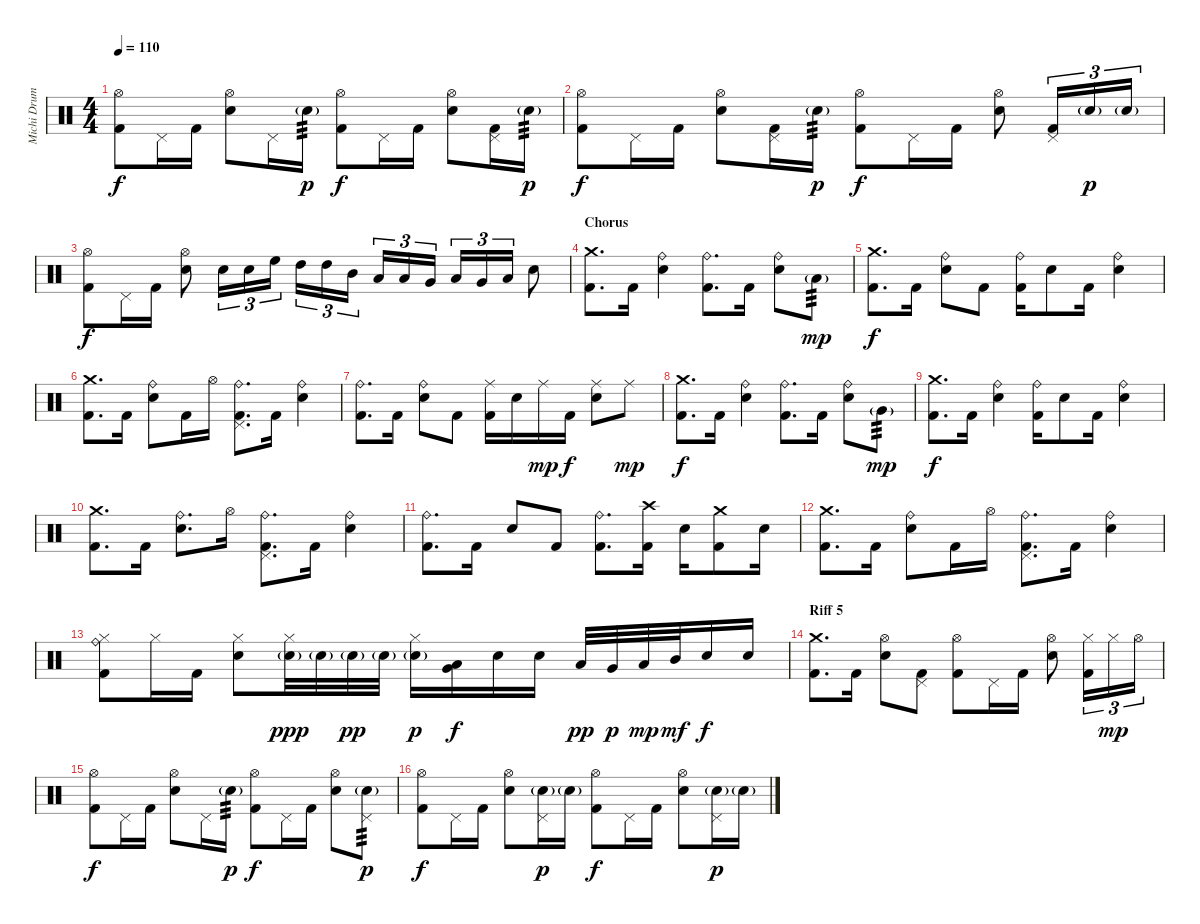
\track ("Michi Drums" "Michi Drum") {instrument percussion}
\staff {score}
\articulation defaults
\ts (4 4)
\tempo 110
\clef neutral
\ks c
("Hi-Hat (open)" "Kick (hit) 2").8{dy f} "Pedal Hi-Hat (hit)".16 "Kick (hit) 2".16 ("Hi-Hat (open)" "Electric Snare (hit)").8 "Pedal Hi-Hat (hit)".16 "Electric Snare (hit)"{g}.16{tp 3 dy p} ("Hi-Hat (open)" "Kick (hit) 2").8{dy f} "Pedal Hi-Hat (hit)".16 "Kick (hit) 2".16 ("Hi-Hat (open)" "Electric Snare (hit)").8 ("Pedal Hi-Hat (hit)" "Kick (hit) 2").16 "Electric Snare (hit)"{g}.16{tp 3 dy p} |
("Hi-Hat (open)" "Kick (hit) 2").8{dy f} "Pedal Hi-Hat (hit)".16 "Kick (hit) 2".16 ("Hi-Hat (open)" "Electric Snare (hit)").8 ("Pedal Hi-Hat (hit)" "Kick (hit) 2").16 "Electric Snare (hit)"{g}.16{tp 3 dy p} ("Hi-Hat (open)" "Kick (hit) 2").8{dy f} "Pedal Hi-Hat (hit)".16 "Kick (hit) 2".16 ("Hi-Hat (open)" "Electric Snare (hit)").8 ("Pedal Hi-Hat (hit)" "Kick (hit) 2").16{tu (3 2)} "Electric Snare (hit)"{g}.16{tu (3 2) dy p} "Electric Snare (hit)"{g}.16{tu (3 2)} |
("Hi-Hat (open)" "Kick (hit) 2").8{dy f} "Pedal Hi-Hat (hit)".16 "Kick (hit) 2".16 ("Hi-Hat (open)" "Electric Snare (hit)").8 "Electric Snare (hit)".16{tu (3 2)} "Electric Snare (hit)".16{tu (3 2)} "High Floor Tom (hit)".16{tu (3 2)} "High Tom (hit)".16{tu (3 2)} "High Tom (hit)".16{tu (3 2)} "Mid Tom (hit)".16{tu (3 2)} "Low Tom (hit)".16{tu (3 2)} "Low Tom (hit)".16{tu (3 2)} "Very Low Tom (hit)".16{tu (3 2)} "Low Floor Tom (hit)".16{tu (3 2)} "Very Low Tom (hit)".16{tu (3 2)} "Low Tom (hit)".16{tu (3 2)} "Electric Snare (hit)".8 |
\section ("" "Chorus")
("Crash medium (hit)" "Kick (hit) 2").8{d} "Kick (hit) 2".16 ("Ride (bell)" "Electric Snare (hit)").4 ("Ride (bell)" "Kick (hit) 2").8{d} "Kick (hit) 2".16 ("Ride (bell)" "Electric Snare (hit)").8 "Low Floor Tom (hit)"{g}.8{tp 3 dy mp} |
("Crash medium (hit)" "Kick (hit) 2").8{d dy f} "Kick (hit) 2".16 ("Ride (bell)" "Electric Snare (hit)").8 "Kick (hit) 2".8 ("Ride (bell)" "Kick (hit) 2").16 "Electric Snare (hit)".8 "Kick (hit) 2".16 ("Ride (bell)" "Electric Snare (hit)").4 |
("Crash medium (hit)" "Kick (hit) 2").8{d} "Kick (hit) 2".16 ("Ride (bell)" "Electric Snare (hit)").8 "Kick (hit) 2".16 "Hi-Hat (open)".16 ("Ride (bell)" "Pedal Hi-Hat (hit)" "Kick (hit) 2").8{d} "Kick (hit) 2".16 ("Ride (bell)" "Electric Snare (hit)").4 |
("Ride (bell)" "Kick (hit) 2").8{d} "Kick (hit) 2".16 ("Ride (bell)" "Electric Snare (hit)").8 "Kick (hit) 2".8 ("Ride (middle)" "Kick (hit) 2").16 "Electric Snare (hit)".16 "Ride (middle)".16{dy mp} "Kick (hit) 2".16{dy f} ("Ride (middle)" "Electric Snare (hit)").8 "Ride (middle)".8{dy mp} |
("Crash medium (hit)" "Kick (hit) 2").8{d dy f} "Kick (hit) 2".16 ("Ride (bell)" "Electric Snare (hit)").4 ("Ride (bell)" "Kick (hit) 2").8{d} "Kick (hit) 2".16 ("Ride (bell)" "Electric Snare (hit)").8 "Very Low Tom (hit)"{g}.8{tp 3 dy mp} |
("Crash medium (hit)" "Kick (hit) 2").8{d dy f} "Kick (hit) 2".16 ("Ride (bell)" "Electric Snare (hit)").4 ("Ride (bell)" "Kick (hit) 2").16 "Electric Snare (hit)".8 "Kick (hit) 2".16 ("Ride (bell)" "Electric Snare (hit)").4 |
("Crash medium (hit)" "Kick (hit) 2").8{d} "Kick (hit) 2".16 ("Ride (bell)" "Electric Snare (hit)").8{d} "Hi-Hat (open)".16 ("Ride (bell)" "Pedal Hi-Hat (hit)" "Kick (hit) 2").8{d} "Kick (hit) 2".16 ("Ride (bell)" "Electric Snare (hit)").4 |
("Ride (bell)" "Kick (hit) 2").8{d} "Kick (hit) 2".16 "Electric Snare (hit)".8 "Kick (hit) 2".8 ("Ride (bell)" "Kick (hit) 2").8{d} ("Crash high (hit)" "Kick (hit) 2").16 "Electric Snare (hit)".16 ("Crash medium (hit)" "Kick (hit) 2").8 "Electric Snare (hit)".16 |
("Crash medium (hit)" "Kick (hit) 2").8{d} "Kick (hit) 2".16 ("Ride (bell)" "Electric Snare (hit)").8 "Kick (hit) 2".16 "Hi-Hat (open)".16 ("Ride (bell)" "Pedal Hi-Hat (hit)" "Kick (hit) 2").8{d} "Kick (hit) 2".16 ("Ride (bell)" "Electric Snare (hit)").4 |
("Ride (bell)" "Hi-Hat (closed)" "Kick (hit) 2").8 "Hi-Hat (closed)".16 "Kick (hit) 2".16 ("Hi-Hat (closed)" "Electric Snare (hit)").8 ("Hi-Hat (closed)" "Electric Snare (hit)"{g}).32{dy ppp} "Electric Snare (hit)"{g}.32 "Electric Snare (hit)"{g}.32{dy pp} "Electric Snare (hit)"{g}.32 ("Hi-Hat (closed)" "Electric Snare (hit)"{g}).16{dy p} ("Low Tom (hit)" "Very Low Tom (hit)").16{dy f} "Electric Snare (hit)".16 "Electric Snare (hit)".16 "Low Floor Tom (hit)".32{dy pp} "Very Low Tom (hit)".32{dy p} "Low Tom (hit)".32{dy mp} "Mid Tom (hit)".32{dy mf} "Electric Snare (hit)".16{dy f} "Electric Snare (hit)".16 |
\section ("" "Riff 5")
("Crash medium (hit)" "Kick (hit) 2").8{d} "Kick (hit) 2".16 ("Hi-Hat (open)" "Electric Snare (hit)").8 ("Pedal Hi-Hat (hit)" "Kick (hit) 2").8 ("Hi-Hat (open)" "Kick (hit) 2").8 "Pedal Hi-Hat (hit)".16 "Kick (hit) 2".16 ("Hi-Hat (open)" "Electric Snare (hit)").8 ("Hi-Hat (closed)" "Kick (hit) 2").16{tu (3 2)} "Hi-Hat (closed)".16{tu (3 2) dy mp} "Hi-Hat (open)".16{tu (3 2)} |
("Hi-Hat (open)" "Kick (hit) 2").8{dy f} "Pedal Hi-Hat (hit)".16 "Kick (hit) 2".16 ("Hi-Hat (open)" "Electric Snare (hit)").8 "Pedal Hi-Hat (hit)".16 "Electric Snare (hit)"{g}.16{tp 3 dy p} ("Hi-Hat (open)" "Kick (hit) 2").8{dy f} "Pedal Hi-Hat (hit)".16 "Kick (hit) 2".16 ("Hi-Hat (open)" "Electric Snare (hit)").8 ("Pedal Hi-Hat (hit)" "Electric Snare (hit)"{g}).8{tp 3 dy p} |
("Hi-Hat (open)" "Kick (hit) 2").8{dy f} "Pedal Hi-Hat (hit)".16 "Kick (hit) 2".16 ("Hi-Hat (open)" "Electric Snare (hit)").8 ("Pedal Hi-Hat (hit)" "Electric Snare (hit)"{g}).16{dy p} "Electric Snare (hit)"{g}.16 ("Hi-Hat (open)" "Kick (hit) 2").8{dy f} "Pedal Hi-Hat (hit)".16 "Kick (hit) 2".16 ("Hi-Hat (open)" "Electric Snare (hit)").8 ("Pedal Hi-Hat (hit)" "Electric Snare (hit)"{g}).16{dy p} "Electric Snare (hit)"{g}.16
